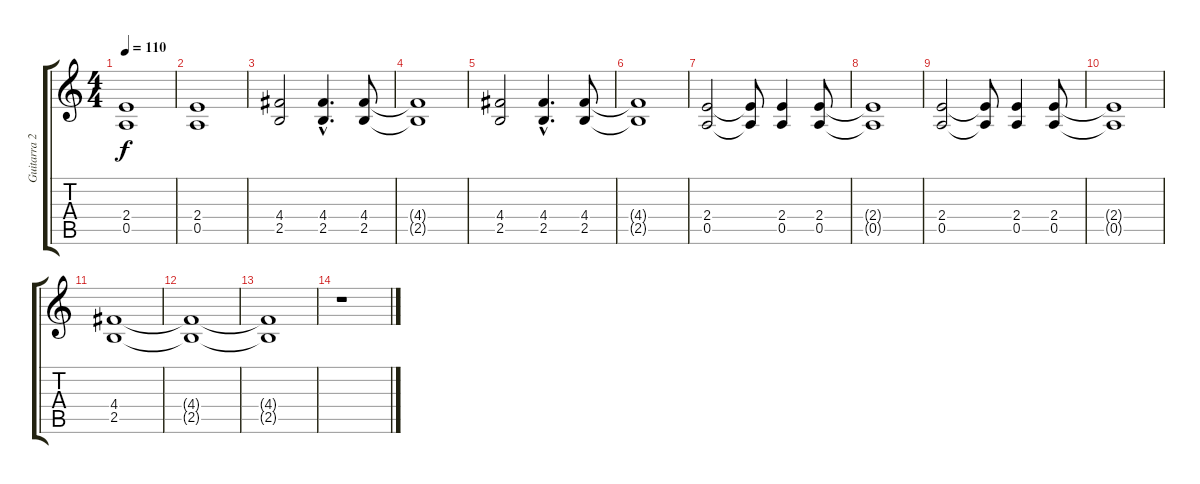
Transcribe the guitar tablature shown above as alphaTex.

\track ("Guitarra 2" "Guitarra 2") {instrument distortionguitar}
\staff {score tabs}
\tuning (E4 B3 G3 D3 A2 E2) {hide}
\ts (4 4)
\tempo 110
\clef g2
\ks c
(2.4 0.5).1{dy f} |
(2.4 0.5).1 |
(4.4 2.5).2 (4.4{hac} 2.5{hac}).4{d} (4.4 2.5).8 |
(4.4{t} 2.5{t}).1 |
(4.4 2.5).2 (4.4{hac} 2.5{hac}).4{d} (4.4 2.5).8 |
(4.4{t} 2.5{t}).1 |
(2.4 0.5).2 (2.4{t} 0.5{t}).8 (2.4 0.5).4 (2.4 0.5).8 |
(2.4{t} 0.5{t}).1 |
(2.4 0.5).2 (2.4{t} 0.5{t}).8 (2.4 0.5).4 (2.4 0.5).8 |
(2.4{t} 0.5{t}).1 |
(4.4 2.5).1 |
(4.4{t} 2.5{t}).1 |
(4.4{t} 2.5{t}).1 |
r.1
